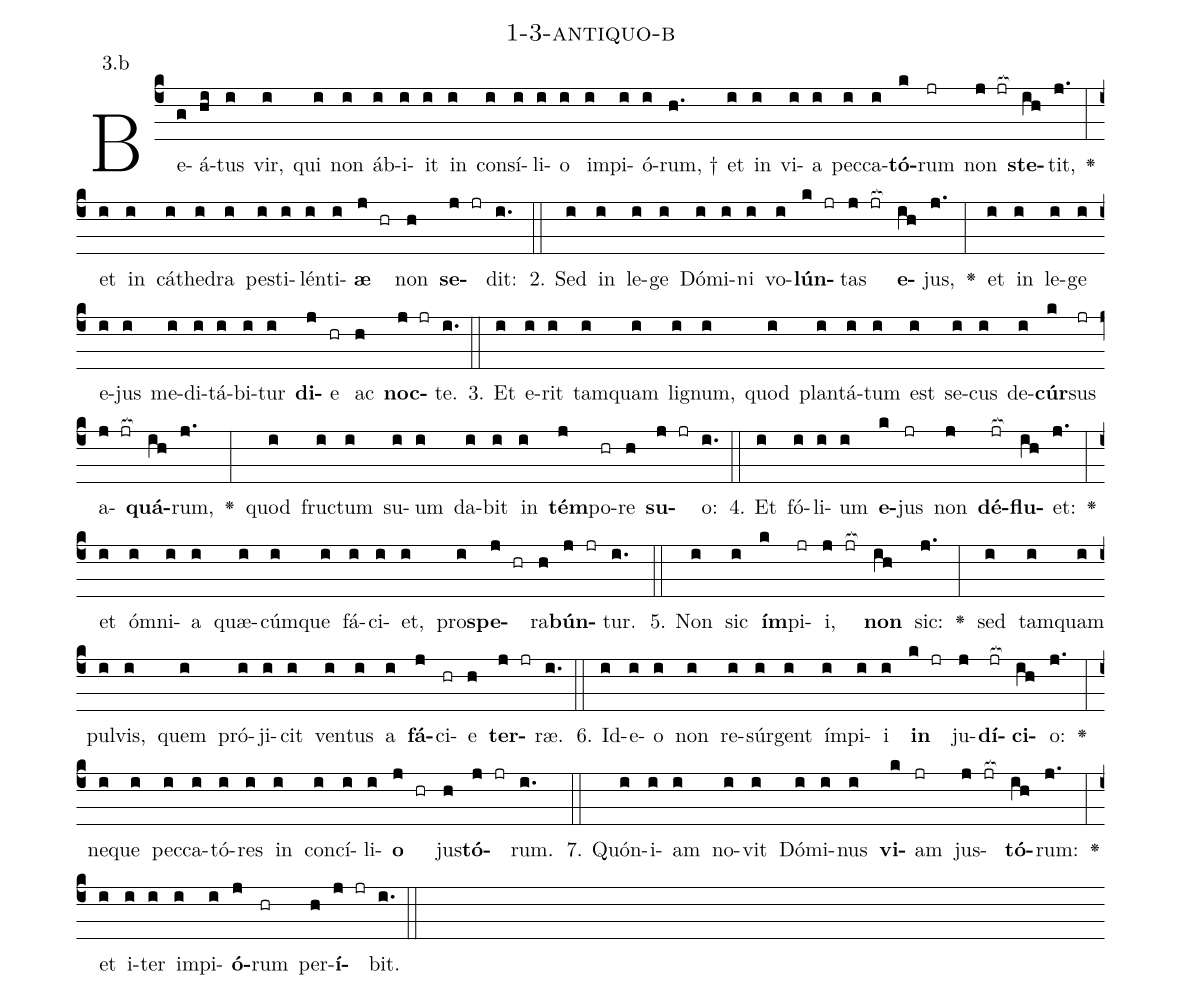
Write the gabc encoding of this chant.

name: 1-3-antiquo-b;
annotation: 3.b;
%%
(c4)Be(g)á(hi)tus(i) vir,(i) qui(i) non(i) áb(i)i(i)it(i) in(i) con(i)sí(i)li(i)o(i) im(i)pi(i)ó(i)rum, †(h.) et(i) in(i) vi(i)a(i) pec(i)ca(i)<b>tó</b>(k)rum(jr) non(j jr[ocb:1{]) <b>ste</b>(ih[ocb:0}])tit,(j.) <v>\greheightstar</v>(:) et(i) in(i) cá(i)the(i)dra(i) pes(i)ti(i)lén(i)ti(i)<b>æ</b>(j hr) non(h) <b>se</b>(j jr)dit:(i.) (::)
2. Sed(i) in(i) le(i)ge(i) Dó(i)mi(i)ni(i) vo(i)<b>lún</b>(k jr)tas(j jr[ocb:1{]) <b>e</b>(ih[ocb:0}])jus,(j.) <v>\greheightstar</v>(:) et(i) in(i) le(i)ge(i) e(i)jus(i) me(i)di(i)tá(i)bi(i)tur(i) <b>di</b>(j)e(hr) ac(h) <b>noc</b>(j jr)te.(i.) (::)
3. Et(i) e(i)rit(i) tam(i)quam(i) li(i)gnum,(i) quod(i) plan(i)tá(i)tum(i) est(i) se(i)cus(i) de(i)<b>cúr</b>(k)sus(jr) a(j jr[ocb:1{])<b>quá</b>(ih[ocb:0}])rum,(j.) <v>\greheightstar</v>(:) quod(i) fruc(i)tum(i) su(i)um(i) da(i)bit(i) in(i) <b>tém</b>(j)po(hr)re(h) <b>su</b>(j jr)o:(i.) (::)
4. Et(i) fó(i)li(i)um(i) <b>e</b>(k)jus(jr) non(j) <b>dé</b>(jr[ocb:1{])<b>flu</b>(ih[ocb:0}])et:(j.) <v>\greheightstar</v>(:) et(i) óm(i)ni(i)a(i) quæ(i)cúm(i)que(i) fá(i)ci(i)et,(i) pro(i)<b>spe</b>(j hr)ra(h)<b>bún</b>(j jr)tur.(i.) (::)
5. Non(i) sic(i) <b>ím</b>(k)pi(jr)i,(j jr[ocb:1{]) <b>non</b>(ih[ocb:0}]) sic:(j.) <v>\greheightstar</v>(:) sed(i) tam(i)quam(i) pul(i)vis,(i) quem(i) pró(i)ji(i)cit(i) ven(i)tus(i) a(i) <b>fá</b>(j)ci(hr)e(h) <b>ter</b>(j jr)ræ.(i.) (::)
6. Id(i)e(i)o(i) non(i) re(i)súr(i)gent(i) ím(i)pi(i)i(i) <b>in</b>(k jr) ju(j)<b>dí</b>(jr[ocb:1{])<b>ci</b>(ih[ocb:0}])o:(j.) <v>\greheightstar</v>(:) ne(i)que(i) pec(i)ca(i)tó(i)res(i) in(i) con(i)cí(i)li(i)<b>o</b>(j hr) jus(h)<b>tó</b>(j jr)rum.(i.) (::)
7. Quón(i)i(i)am(i) no(i)vit(i) Dó(i)mi(i)nus(i) <b>vi</b>(k)am(jr) jus(j jr[ocb:1{])<b>tó</b>(ih[ocb:0}])rum:(j.) <v>\greheightstar</v>(:) et(i) i(i)ter(i) im(i)pi(i)<b>ó</b>(j)rum(hr) per(h)<b>í</b>(j jr)bit.(i.) (::)
